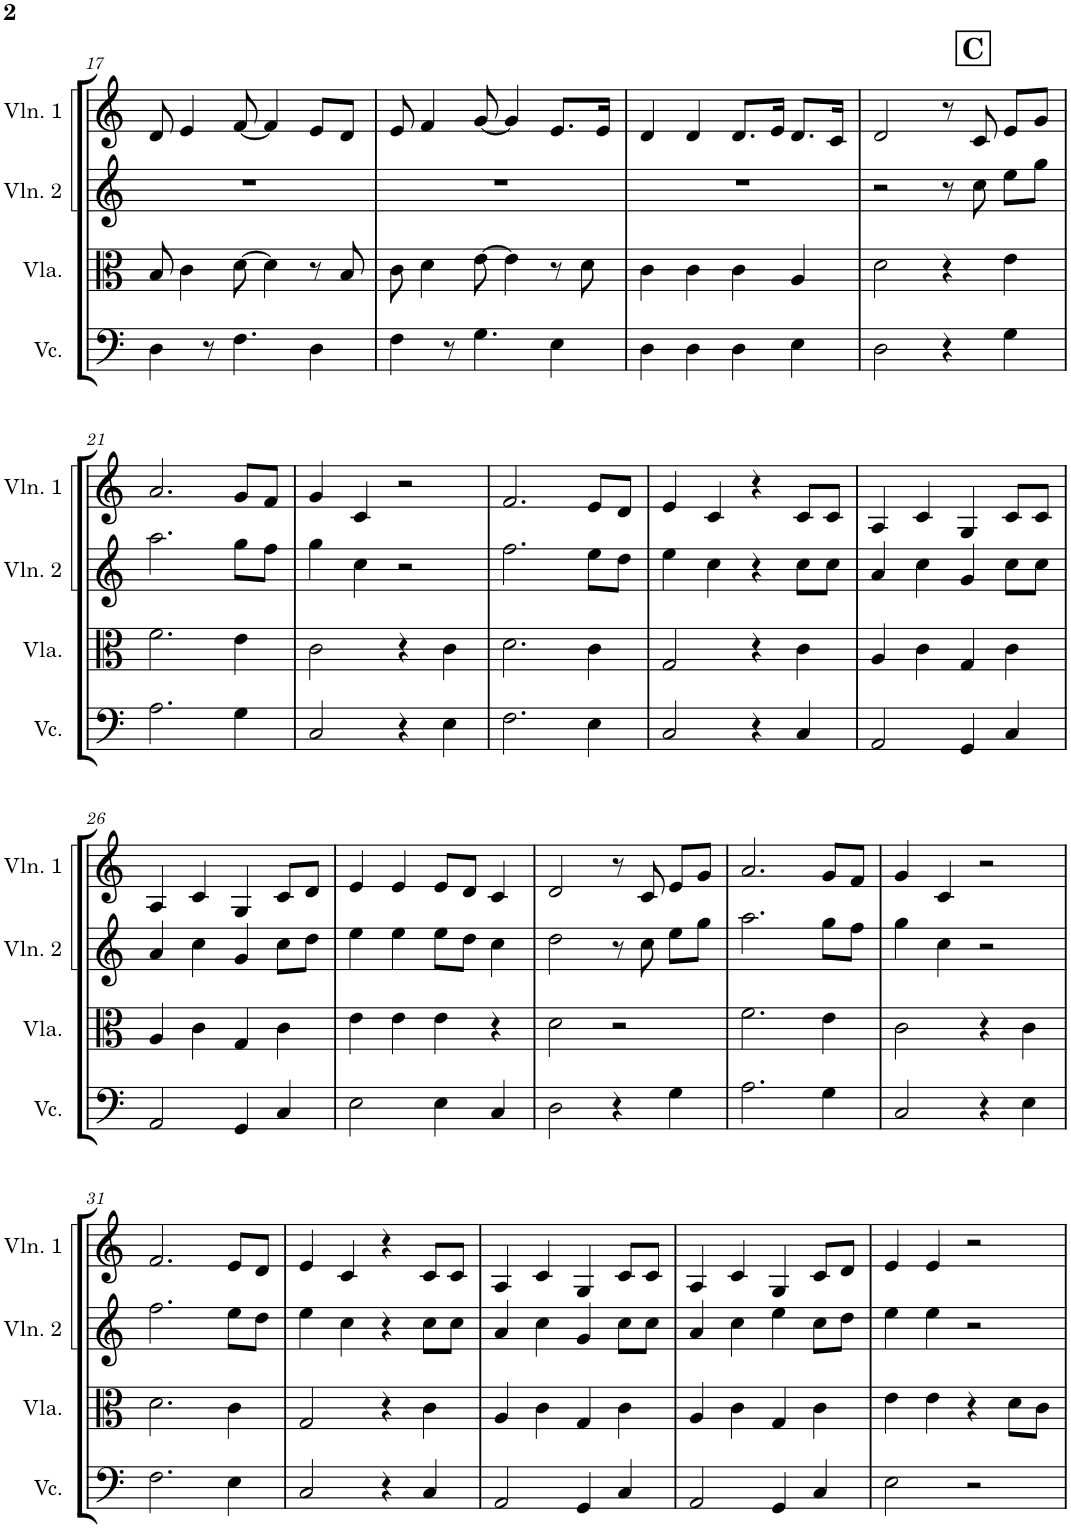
**kern	**kern	**kern	**kern
*part4	*part3	*part2	*part1
*staff4	*staff3	*staff2	*staff1
*I"Violoncello	*I"Viola	*I"Violin 2	*I"Violin 1
*I'Vc.	*I'Vla.	*I'Vln. 2	*I'Vln. 1
!!LO:PB:g=z
*clefF4	*clefC3	*clefG2	*clefG2
*k[]	*k[]	*k[]	*k[]
*M4/4	*M4/4	*M4/4	*M4/4
=17	=17	=17	=17
4D\	8B/	1r	8d/
.	4c\	.	4e/
8r	.	.	.
4.F\	[8d\	.	[8f/
.	4d\]	.	4f/]
4D\	8r	.	8e/L
.	8B/	.	8d/J
=18	=18	=18	=18
4F\	8c\	1r	8e/
.	4d\	.	4f/
8r	.	.	.
4.G\	[8e\	.	[8g/
.	4e\]	.	4g/]
4E\	8r	.	8.e/L
.	8d\	.	.
.	.	.	16e/Jk
=19	=19	=19	=19
4D\	4c\	1r	4d/
4D\	4c\	.	4d/
4D\	4c\	.	8.d/L
.	.	.	16e/Jk
4E\	4A/	.	8.d/L
.	.	.	16c/Jk
!!LO:REH:place=s1:a:B:cj:fs=14:t=C:qo=2.5
=20	=20	=20	=20
2D\	2d\	2r	2d/
4r	4r	8r	8r
.	.	8cc\	8c/
4G\	4e\	8ee\L	8e/L
.	.	8gg\J	8g/J
!!LO:LB:g=z
=21	=21	=21	=21
2.A\	2.f\	2.aa\	2.a/
4G\	4e\	8gg\L	8g/L
.	.	8ff\J	8f/J
=22	=22	=22	=22
2C/	2c\	4gg\	4g/
.	.	4cc\	4c/
4r	4r	2r	2r
4E\	4c\	.	.
=23	=23	=23	=23
2.F\	2.d\	2.ff\	2.f/
4E\	4c\	8ee\L	8e/L
.	.	8dd\J	8d/J
=24	=24	=24	=24
2C/	2G/	4ee\	4e/
.	.	4cc\	4c/
4r	4r	4r	4r
4C/	4c\	8cc\L	8c/L
.	.	8cc\J	8c/J
=25	=25	=25	=25
2AA/	4A/	4a/	4A/
.	4c\	4cc\	4c/
4GG/	4G/	4g/	4G/
4C/	4c\	8cc\L	8c/L
.	.	8cc\J	8c/J
!!LO:LB:g=z
=26	=26	=26	=26
2AA/	4A/	4a/	4A/
.	4c\	4cc\	4c/
4GG/	4G/	4g/	4G/
4C/	4c\	8cc\L	8c/L
.	.	8dd\J	8d/J
=27	=27	=27	=27
2E\	4e\	4ee\	4e/
.	4e\	4ee\	4e/
4E\	4e\	8ee\L	8e/L
.	.	8dd\J	8d/J
4C/	4r	4cc\	4c/
=28	=28	=28	=28
2D\	2d\	2dd\	2d/
4r	2r	8r	8r
.	.	8cc\	8c/
4G\	.	8ee\L	8e/L
.	.	8gg\J	8g/J
=29	=29	=29	=29
2.A\	2.f\	2.aa\	2.a/
4G\	4e\	8gg\L	8g/L
.	.	8ff\J	8f/J
=30	=30	=30	=30
2C/	2c\	4gg\	4g/
.	.	4cc\	4c/
4r	4r	2r	2r
4E\	4c\	.	.
!!LO:LB:g=z
=31	=31	=31	=31
2.F\	2.d\	2.ff\	2.f/
4E\	4c\	8ee\L	8e/L
.	.	8dd\J	8d/J
=32	=32	=32	=32
2C/	2G/	4ee\	4e/
.	.	4cc\	4c/
4r	4r	4r	4r
4C/	4c\	8cc\L	8c/L
.	.	8cc\J	8c/J
=33	=33	=33	=33
2AA/	4A/	4a/	4A/
.	4c\	4cc\	4c/
4GG/	4G/	4g/	4G/
4C/	4c\	8cc\L	8c/L
.	.	8cc\J	8c/J
=34	=34	=34	=34
2AA/	4A/	4a/	4A/
.	4c\	4cc\	4c/
4GG/	4G/	4ee\	4G/
4C/	4c\	8cc\L	8c/L
.	.	8dd\J	8d/J
=35	=35	=35	=35
2E\	4e\	4ee\	4e/
.	4e\	4ee\	4e/
2r	4r	2r	2r
.	8d\L	.	.
.	8c\J	.	.
=	=	=	=
*-	*-	*-	*-
